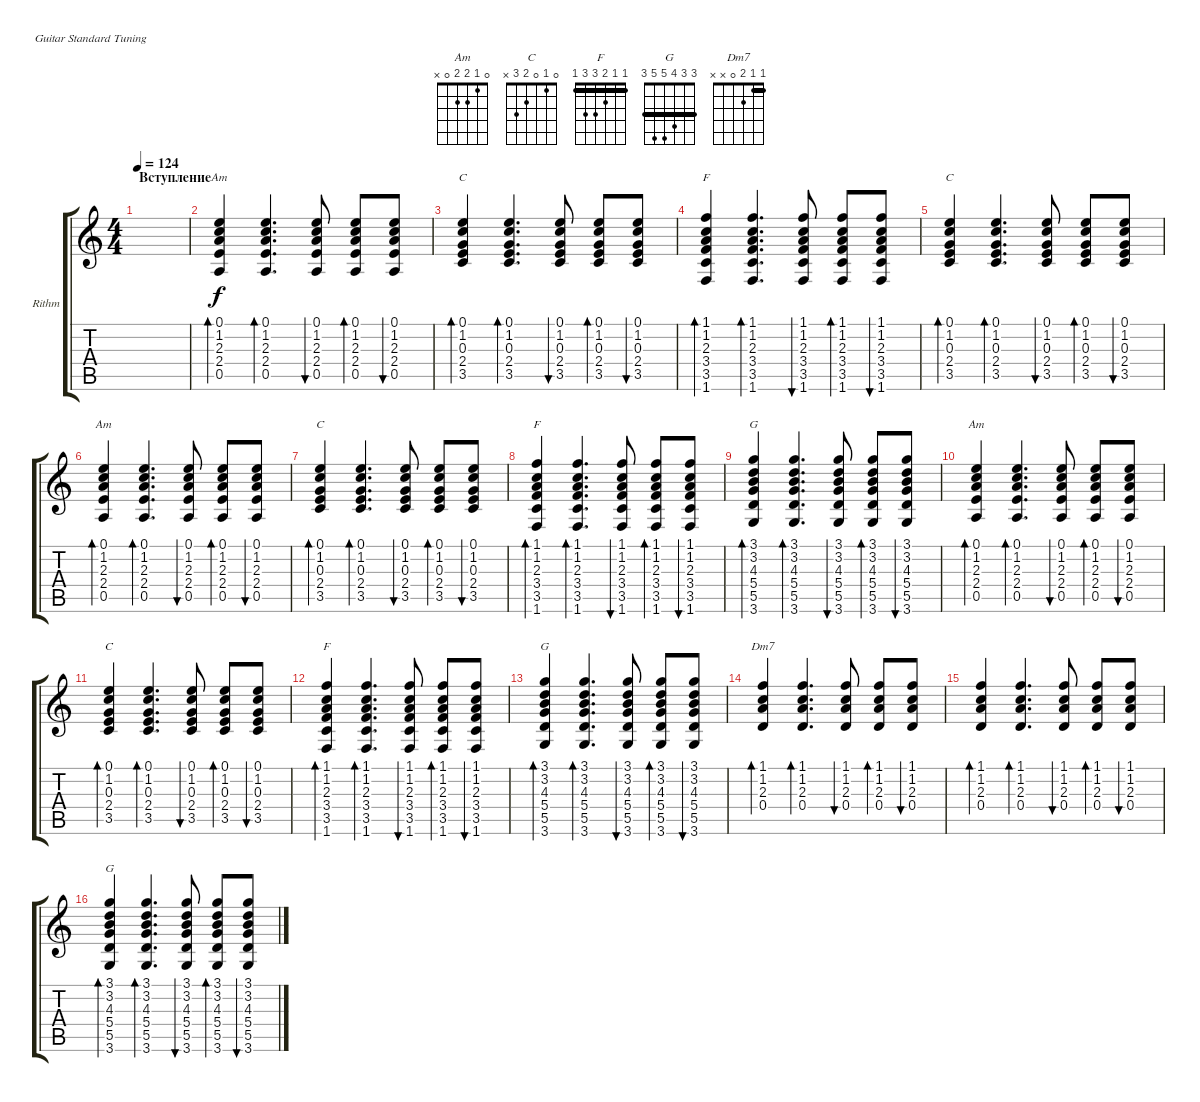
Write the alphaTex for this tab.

\defaultSystemsLayout 4
\bracketExtendMode groupsimilarinstruments
\firstSystemTrackNameOrientation horizontal
\otherSystemsTrackNameOrientation horizontal
\track ("Rithm" "Rithm") {instrument electricguitarclean}
\staff {score tabs}
\tuning (E4 B3 G3 D3 A2 E2)
\chord ("Am" 0 1 2 2 0 x)
\chord ("C" 0 1 0 2 3 x)
\chord ("F" 1 1 2 3 3 1) {barre (1 1)}
\chord ("G" 3 3 4 5 5 3) {barre (3 3)}
\chord ("Dm7" 1 1 2 0 x x) {barre 1}
\ts (4 4)
\section ("" "Вступление")
\tempo 124
\clef g2
\ks c
|
(0.5 2.4 2.3 1.2 0.1).4{bd 115 ch "Am"} (0.5 2.4 2.3 1.2 0.1).4{d bd 117} (0.5 2.4 2.3 1.2 0.1).8{bu 115} (0.5 2.4 2.3 1.2 0.1).8{bd 114} (0.5 2.4 2.3 1.2 0.1).8{bu 116} |
(3.5 2.4 0.3 1.2 0.1).4{bd 118 ch "C"} (3.5 2.4 0.3 1.2 0.1).4{d bd 116} (3.5 2.4 0.3 1.2 0.1).8{bu 115} (3.5 2.4 0.3 1.2 0.1).8{bd 114} (3.5 2.4 0.3 1.2 0.1).8{bu 114} |
(1.6 3.5 3.4 2.3 1.2 1.1).4{bd 120 ch "F"} (1.6 3.5 3.4 2.3 1.2 1.1).4{d bd 122} (1.6 3.5 3.4 2.3 1.2 1.1).8{bu 119} (1.6 3.5 3.4 2.3 1.2 1.1).8{bd 119} (1.6 3.5 3.4 2.3 1.2 1.1).8{bu 119} |
(3.5 2.4 0.3 1.2 0.1).4{bd 118 ch "C"} (3.5 2.4 0.3 1.2 0.1).4{d bd 116} (3.5 2.4 0.3 1.2 0.1).8{bu 115} (3.5 2.4 0.3 1.2 0.1).8{bd 114} (3.5 2.4 0.3 1.2 0.1).8{bu 114} |
(0.5 2.4 2.3 1.2 0.1).4{bd 115 ch "Am"} (0.5 2.4 2.3 1.2 0.1).4{d bd 117} (0.5 2.4 2.3 1.2 0.1).8{bu 115} (0.5 2.4 2.3 1.2 0.1).8{bd 114} (0.5 2.4 2.3 1.2 0.1).8{bu 116} |
(3.5 2.4 0.3 1.2 0.1).4{bd 118 ch "C"} (3.5 2.4 0.3 1.2 0.1).4{d bd 116} (3.5 2.4 0.3 1.2 0.1).8{bu 115} (3.5 2.4 0.3 1.2 0.1).8{bd 114} (3.5 2.4 0.3 1.2 0.1).8{bu 114} |
(1.6 3.5 3.4 2.3 1.2 1.1).4{bd 120 ch "F"} (1.6 3.5 3.4 2.3 1.2 1.1).4{d bd 122} (1.6 3.5 3.4 2.3 1.2 1.1).8{bu 119} (1.6 3.5 3.4 2.3 1.2 1.1).8{bd 119} (1.6 3.5 3.4 2.3 1.2 1.1).8{bu 119} |
(3.6 5.5 5.4 4.3 3.2 3.1).4{bd 114 ch "G"} (3.6 5.5 5.4 4.3 3.2 3.1).4{d bd 114} (3.6 5.5 5.4 4.3 3.2 3.1).8{bu 114} (3.6 5.5 5.4 4.3 3.2 3.1).8{bd 114} (3.6 5.5 5.4 4.3 3.2 3.1).8{bu 114} |
(0.5 2.4 2.3 1.2 0.1).4{bd 115 ch "Am"} (0.5 2.4 2.3 1.2 0.1).4{d bd 117} (0.5 2.4 2.3 1.2 0.1).8{bu 115} (0.5 2.4 2.3 1.2 0.1).8{bd 114} (0.5 2.4 2.3 1.2 0.1).8{bu 116} |
(3.5 2.4 0.3 1.2 0.1).4{bd 118 ch "C"} (3.5 2.4 0.3 1.2 0.1).4{d bd 116} (3.5 2.4 0.3 1.2 0.1).8{bu 115} (3.5 2.4 0.3 1.2 0.1).8{bd 114} (3.5 2.4 0.3 1.2 0.1).8{bu 114} |
(1.6 3.5 3.4 2.3 1.2 1.1).4{bd 120 ch "F"} (1.6 3.5 3.4 2.3 1.2 1.1).4{d bd 122} (1.6 3.5 3.4 2.3 1.2 1.1).8{bu 119} (1.6 3.5 3.4 2.3 1.2 1.1).8{bd 119} (1.6 3.5 3.4 2.3 1.2 1.1).8{bu 119} |
(3.6 5.5 5.4 4.3 3.2 3.1).4{bd 114 ch "G"} (3.6 5.5 5.4 4.3 3.2 3.1).4{d bd 114} (3.6 5.5 5.4 4.3 3.2 3.1).8{bu 114} (3.6 5.5 5.4 4.3 3.2 3.1).8{bd 114} (3.6 5.5 5.4 4.3 3.2 3.1).8{bu 114} |
(0.4 2.3 1.2 1.1).4{bd 114 ch "Dm7"} (0.4 2.3 1.2 1.1).4{d bd 112} (0.4 2.3 1.2 1.1).8{bu 111} (0.4 2.3 1.2 1.1).8{bd 110} (0.4 2.3 1.2 1.1).8{bu 109} |
(0.4 2.3 1.2 1.1).4{bd 114} (0.4 2.3 1.2 1.1).4{d bd 112} (0.4 2.3 1.2 1.1).8{bu 111} (0.4 2.3 1.2 1.1).8{bd 110} (0.4 2.3 1.2 1.1).8{bu 109} |
(3.6 5.5 5.4 4.3 3.2 3.1).4{bd 114 ch "G"} (3.6 5.5 5.4 4.3 3.2 3.1).4{d bd 114} (3.6 5.5 5.4 4.3 3.2 3.1).8{bu 114} (3.6 5.5 5.4 4.3 3.2 3.1).8{bd 114} (3.6 5.5 5.4 4.3 3.2 3.1).8{bu 114}
